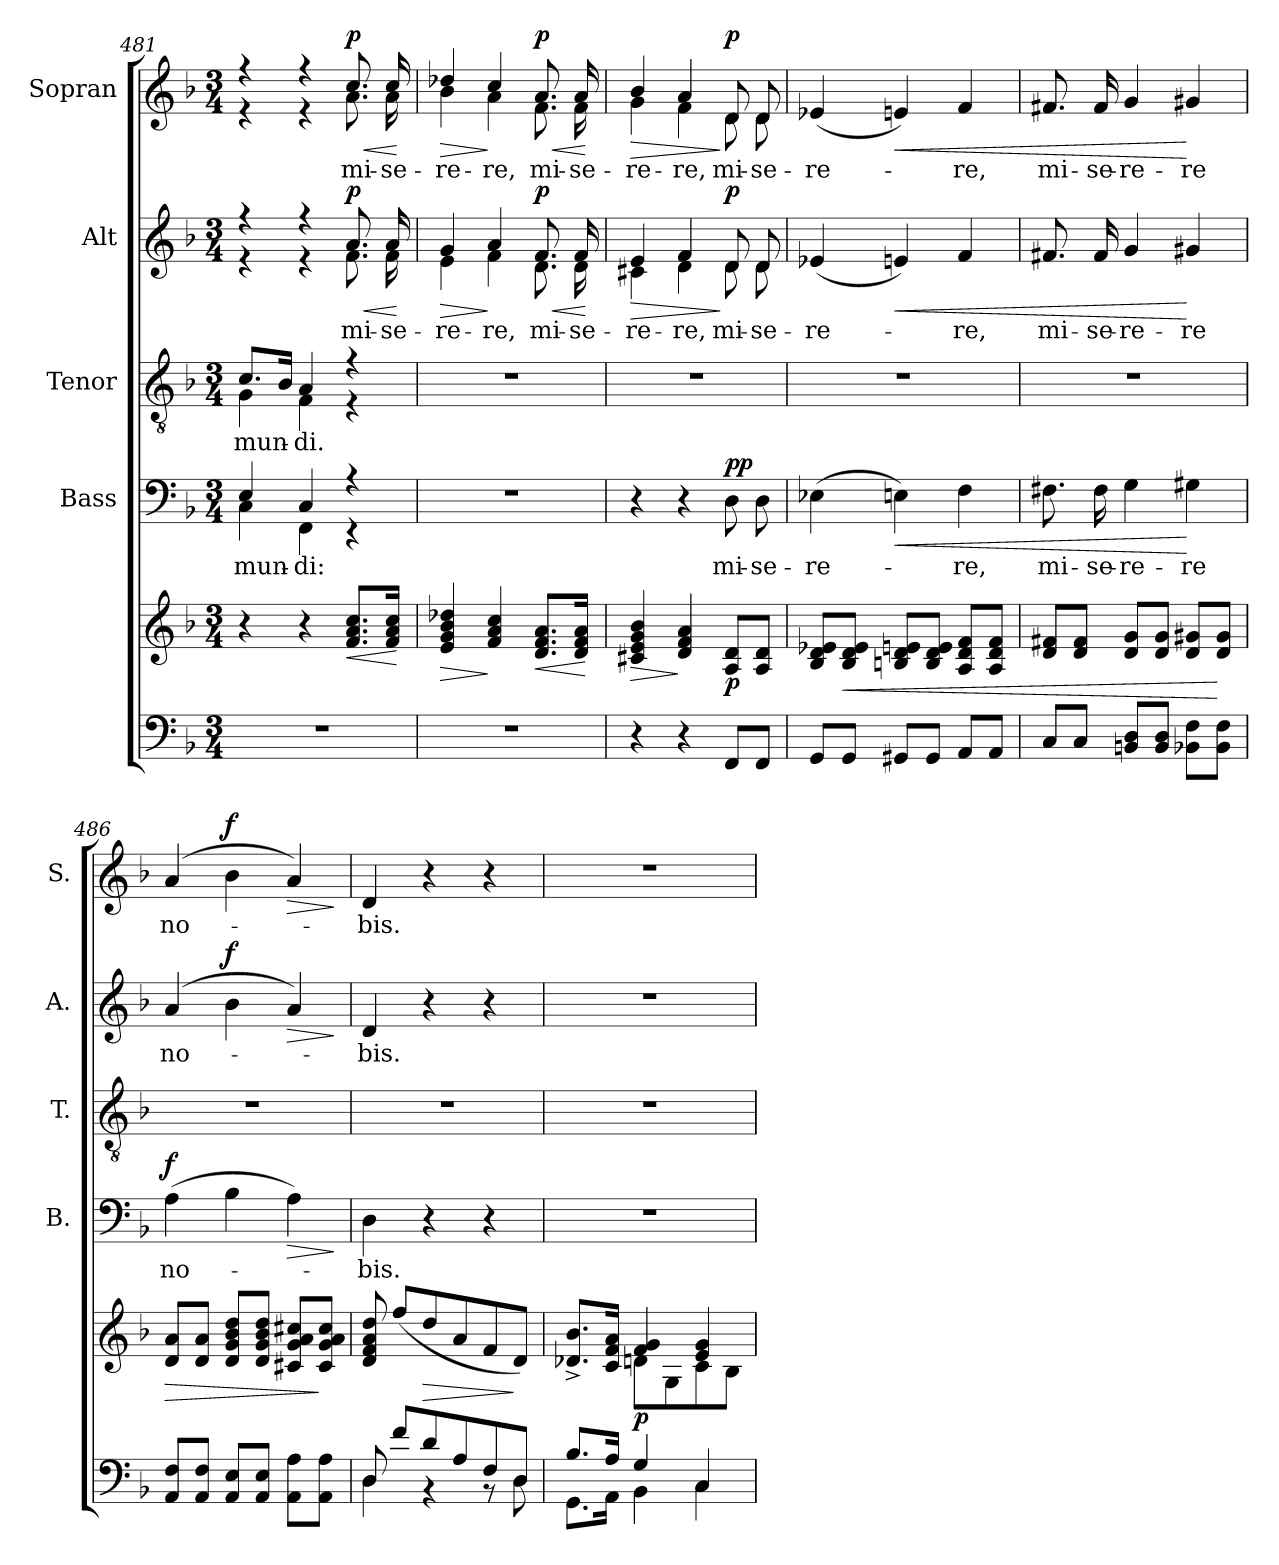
**kern	**kern	**dynam	**kern	**text	**dynam	**kern	**text	**kern	**text	**dynam	**kern	**text	**dynam
*part5	*part5	*part5	*part4	*part4	*part4	*part3	*part3	*part2	*part2	*part2	*part1	*part1	*part1
*staff6	*staff5	*staff5/6	*staff4	*staff4	*staff4	*staff3	*staff3	*staff2	*staff2	*staff2	*staff1	*staff1	*staff1
*	*	*	*I"Bass	*	*	*I"Tenor	*	*I"Alt	*	*	*I"Sopran	*	*
*	*	*	*I'B.	*	*	*I'T.	*	*I'A.	*	*	*I'S.	*	*
*clefF4	*clefG2	*	*clefF4	*	*	*clefGv2	*	*clefG2	*	*	*clefG2	*	*
*k[b-]	*k[b-]	*	*k[b-]	*	*	*k[b-]	*	*k[b-]	*	*	*k[b-]	*	*
*F:	*F:	*	*F:	*	*	*F:	*	*F:	*	*	*F:	*	*
*M3/4	*M3/4	*	*M3/4	*	*	*M3/4	*	*M3/4	*	*	*M3/4	*	*
=481	=481	=481	=481	=481	=481	=481	=481	=481	=481	=481	=481	=481	=481
!	!	!	!	!LO:LY:b	!	!	!LO:LY:b	!	!	!	!	!	!
*	*	*	*^	*	*	*^	*	*^	*	*	*^	*	*
2.r	4r	.	4E/	4C\	mun-	.	8.c/L	4G\	mun-	4r	4r	.	.	4r	4r	.	.
.	.	.	.	.	.	.	16B-/Jk	.	.	.	.	.	.	.	.	.	.
!	!	!	!	!	!LO:LY:b	!	!	!	!LO:LY:b	!	!	!	!	!	!	!	!
.	4r	.	4C/	4FF\	-di:	.	4A/	4F\	-di.	4r	4r	.	.	4r	4r	.	.
!	!	!LO:HP:b	!	!	!	!	!	!	!	!	!	!LO:LY:b	!LO:HP:b	!	!	!LO:LY:b	!LO:HP:b
!	!	!	!	!	!	!	!	!	!	!	!	!	!LO:DY:n=1:a	!	!	!	!LO:DY:n=1:a
.	8.f/ 8.a/ 8.cc/L	<	4r	4r	.	.	4r	4r	.	8.a/	8.f\	mi-	< p	8.cc/	8.a\	mi-	< p
!	!	!	!	!	!	!	!	!	!	!	!	!LO:LY:b	!	!	!	!LO:LY:b	!
.	16f/ 16a/ 16cc/Jk	.	.	.	.	.	.	.	.	16a/	16f\	-se-	.	16cc/	16a\	-se-	.
*	*	*	*v	*v	*	*	*	*	*	*v	*v	*	*	*v	*v	*	*
*	*	*	*	*	*	*v	*v	*	*	*	*	*	*	*
.	.	[	.	.	.	.	.	.	.	[	.	.	[
=482	=482	=482	=482	=482	=482	=482	=482	=482	=482	=482	=482	=482	=482
!	!	!LO:HP:b	!	!	!	!	!	!	!LO:LY:b	!LO:HP:b	!	!LO:LY:b	!LO:HP:b
*	*	*	*	*	*	*	*	*^	*	*	*^	*	*
2.r	4e/ 4g/ 4b-/ 4dd-X/	>	2.r	.	.	2.r	.	4g/	4e\	-re-	>	4dd-X/	4b-\	-re-	>
!	!	!	!	!	!	!	!	!	!	!LO:LY:b	!	!	!	!LO:LY:b	!
.	4f/ 4a/ 4cc/	]	.	.	.	.	.	4a/	4f\	-re,	]	4cc/	4a\	-re,	]
!	!	!LO:HP:b	!	!	!	!	!	!	!	!LO:LY:b	!LO:HP:b	!	!	!LO:LY:b	!LO:HP:b
!	!	!	!	!	!	!	!	!	!	!	!LO:DY:n=1:a	!	!	!	!LO:DY:n=1:a
.	8.d/ 8.f/ 8.a/L	<	.	.	.	.	.	8.f/	8.d\	mi-	< p	8.a/	8.f\	mi-	< p
!	!	!	!	!	!	!	!	!	!	!LO:LY:b	!	!	!	!LO:LY:b	!
.	16d/ 16f/ 16a/Jk	.	.	.	.	.	.	16f/	16d\	-se-	.	16a/	16f\	-se-	.
*	*	*	*	*	*	*	*	*v	*v	*	*	*	*	*	*
*	*	*	*	*	*	*	*	*	*	*	*v	*v	*	*
.	.	[	.	.	.	.	.	.	.	[	.	.	[
=483	=483	=483	=483	=483	=483	=483	=483	=483	=483	=483	=483	=483	=483
!	!	!LO:HP:b	!	!	!	!	!	!	!LO:LY:b	!LO:HP:b	!	!LO:LY:b	!LO:HP:b
*	*	*	*	*	*	*	*	*^	*	*	*^	*	*
4r	4c#X/ 4e/ 4g/ 4b-/	>	4r	.	.	2.r	.	4e/	4c#X\	-re-	>	4b-/	4g\	-re-	>
!	!	!	!	!	!	!	!	!	!	!LO:LY:b	!	!	!	!LO:LY:b	!
4r	4d/ 4f/ 4a/	]	4r	.	.	.	.	4f/	4d\	-re,	.	4a/	4f\	-re,	.
!	!	!LO:DY:b	!	!LO:LY:b	!LO:DY:a	!	!	!	!	!LO:LY:b	!LO:DY:n=1:a	!	!	!LO:LY:b	!LO:DY:n=1:a
8FF/L	8A/ 8d/L	p	8D\	mi-	pp	.	.	8d/	8d\	mi-	] p	8d/	8d\	mi-	] p
!	!	!	!	!LO:LY:b	!	!	!	!	!	!LO:LY:b	!	!	!	!LO:LY:b	!
8FF/J	8A/ 8d/J	.	8D\	-se-	.	.	.	8d/	8d\	-se-	.	8d/	8d\	-se-	.
!!LO:PB:g=z
=484	=484	=484	=484	=484	=484	=484	=484	=484	=484	=484	=484	=484	=484	=484	=484
!	!	!	!	!LO:LY:b	!	!	!	!	!	!LO:LY:b	!	!	!	!LO:LY:b	!
*	*	*	*	*	*	*	*	*v	*v	*	*	*	*	*	*
*	*	*	*	*	*	*	*	*	*	*	*v	*v	*	*
8GG/L	8B-/ 8d/ 8e-X/L	.	(>4E-X\	-re-	.	2.r	.	(<4e-X/	-re-	.	(<4e-X/	-re-	.
!	!	!LO:HP:b	!	!	!	!	!	!	!	!	!	!	!
8GG/J	8B-/ 8d/ 8e-/J	<	.	.	.	.	.	.	.	.	.	.	.
!	!	!	!	!	!LO:HP:b	!	!	!	!	!LO:HP:b	!	!	!LO:HP:b
8GG#X/L	8Bn/ 8d/ 8en/L	.	4En\)	.	<	.	.	4en/)	.	<	4en/)	.	<
8GG#/J	8B/ 8d/ 8e/J	.	.	.	.	.	.	.	.	.	.	.	.
!	!	!	!	!LO:LY:b	!	!	!	!	!LO:LY:b	!	!	!LO:LY:b	!
8AA/L	8A/ 8d/ 8f/L	.	4F\	-re,	.	.	.	4f/	-re,	.	4f/	-re,	.
8AA/J	8A/ 8d/ 8f/J	.	.	.	.	.	.	.	.	.	.	.	.
=485	=485	=485	=485	=485	=485	=485	=485	=485	=485	=485	=485	=485	=485
!	!	!	!	!LO:LY:b	!	!	!	!	!LO:LY:b	!	!	!LO:LY:b	!
8C/L	8d/ 8f#X/L	.	8.F#X\	mi-	.	2.r	.	8.f#X/	mi-	.	8.f#X/	mi-	.
8C/J	8d/ 8f#/J	.	.	.	.	.	.	.	.	.	.	.	.
!	!	!	!	!LO:LY:b	!	!	!	!	!LO:LY:b	!	!	!LO:LY:b	!
.	.	.	16F#\	-se-	.	.	.	16f#/	-se-	.	16f#/	-se-	.
!	!	!	!	!LO:LY:b	!	!	!	!	!LO:LY:b	!	!	!LO:LY:b	!
8BBn/ 8D/L	8d/ 8g/L	.	4G\	-re-	.	.	.	4g/	-re-	.	4g/	-re-	.
8BB/ 8D/J	8d/ 8g/J	.	.	.	.	.	.	.	.	.	.	.	.
!	!	!	!	!LO:LY:b	!	!	!	!	!LO:LY:b	!	!	!LO:LY:b	!
8BB-X\ 8F\L	8d/ 8g#X/L	.	4G#X\	-re	[	.	.	4g#X/	-re	[	4g#X/	-re	[
8BB-\ 8F\J	8d/ 8g#/J	[	.	.	.	.	.	.	.	.	.	.	.
=486	=486	=486	=486	=486	=486	=486	=486	=486	=486	=486	=486	=486	=486
!	!	!LO:HP:b	!	!LO:LY:b	!LO:DY:a	!	!	!	!LO:LY:b	!	!	!LO:LY:b	!
8AA/ 8F/L	8d/ 8a/L	>	(>4A\	no-	f	2.r	.	(4a/	no-	.	(4a/	no-	.
8AA/ 8F/J	8d/ 8a/J	.	.	.	.	.	.	.	.	.	.	.	.
!	!	!	!	!	!	!	!	!	!	!LO:DY:a	!	!	!LO:DY:a
8AA/ 8E/L	8d/ 8g/ 8b-/ 8dd/L	.	4B-\	.	.	.	.	4b-\	.	f	4b-\	.	f
8AA/ 8E/J	8d/ 8g/ 8b-/ 8dd/J	.	.	.	.	.	.	.	.	.	.	.	.
!	!	!	!	!	!LO:HP:b	!	!	!	!	!LO:HP:b	!	!	!LO:HP:b
8AA\ 8A\L	8c#X/ 8g/ 8a/ 8cc#X/L	.	4A\)	.	>	.	.	4a/)	.	>	4a/)	.	>
8AA\ 8A\J	8c#/ 8g/ 8a/ 8cc#/J	]	.	.	.	.	.	.	.	.	.	.	.
.	.	.	.	.	]	.	.	.	.	]	.	.	]
=487	=487	=487	=487	=487	=487	=487	=487	=487	=487	=487	=487	=487	=487
*^	*	*	*	*	*	*	*	*	*	*	*	*	*
!	!	!	!	!	!LO:LY:b	!	!	!	!	!LO:LY:b	!	!	!LO:LY:b	!
8D/	4D\	8d/ 8f/ 8a/ 8dd/	.	4D\	-bis.	.	2.r	.	4d/	-bis.	.	4d/	-bis.	.
8f/L	.	(>8ff/L	.	.	.	.	.	.	.	.	.	.	.	.
!	!	!	!LO:HP:b	!	!	!	!	!	!	!	!	!	!	!
8d/	4rBB	8dd/	>	4r	.	.	.	.	4r	.	.	4r	.	.
8A/	.	8a/	.	.	.	.	.	.	.	.	.	.	.	.
8F/	8rBB	8f/	.	4r	.	.	.	.	4r	.	.	4r	.	.
8D/J	8D\	8d/J)	]	.	.	.	.	.	.	.	.	.	.	.
=488	=488	=488	=488	=488	=488	=488	=488	=488	=488	=488	=488	=488	=488	=488
*	*	*^	*	*	*	*	*	*	*	*	*	*	*	*
8.B-/L	8.GG\L	8.d-X/^> 8.b-/^>L	4ryy	.	2.r	.	.	2.r	.	2.r	.	.	2.r	.	.
16A/Jk	16AA\Jk	16c/ 16f/ 16a/Jk	.	.	.	.	.	.	.	.	.	.	.	.	.
!	!	!	!	!LO:DY:b	!	!	!	!	!	!	!	!	!	!	!
4G/	4BB-\	4f/ 4g/	8dn\L	p	.	.	.	.	.	.	.	.	.	.	.
.	.	.	8G\	.	.	.	.	.	.	.	.	.	.	.	.
4C/	4C\	4e/ 4g/	8c\	.	.	.	.	.	.	.	.	.	.	.	.
.	.	.	8B-\J	.	.	.	.	.	.	.	.	.	.	.	.
*v	*v	*	*	*	*	*	*	*	*	*	*	*	*	*	*
*	*v	*v	*	*	*	*	*	*	*	*	*	*	*	*
=	=	=	=	=	=	=	=	=	=	=	=	=	=
*-	*-	*-	*-	*-	*-	*-	*-	*-	*-	*-	*-	*-	*-
